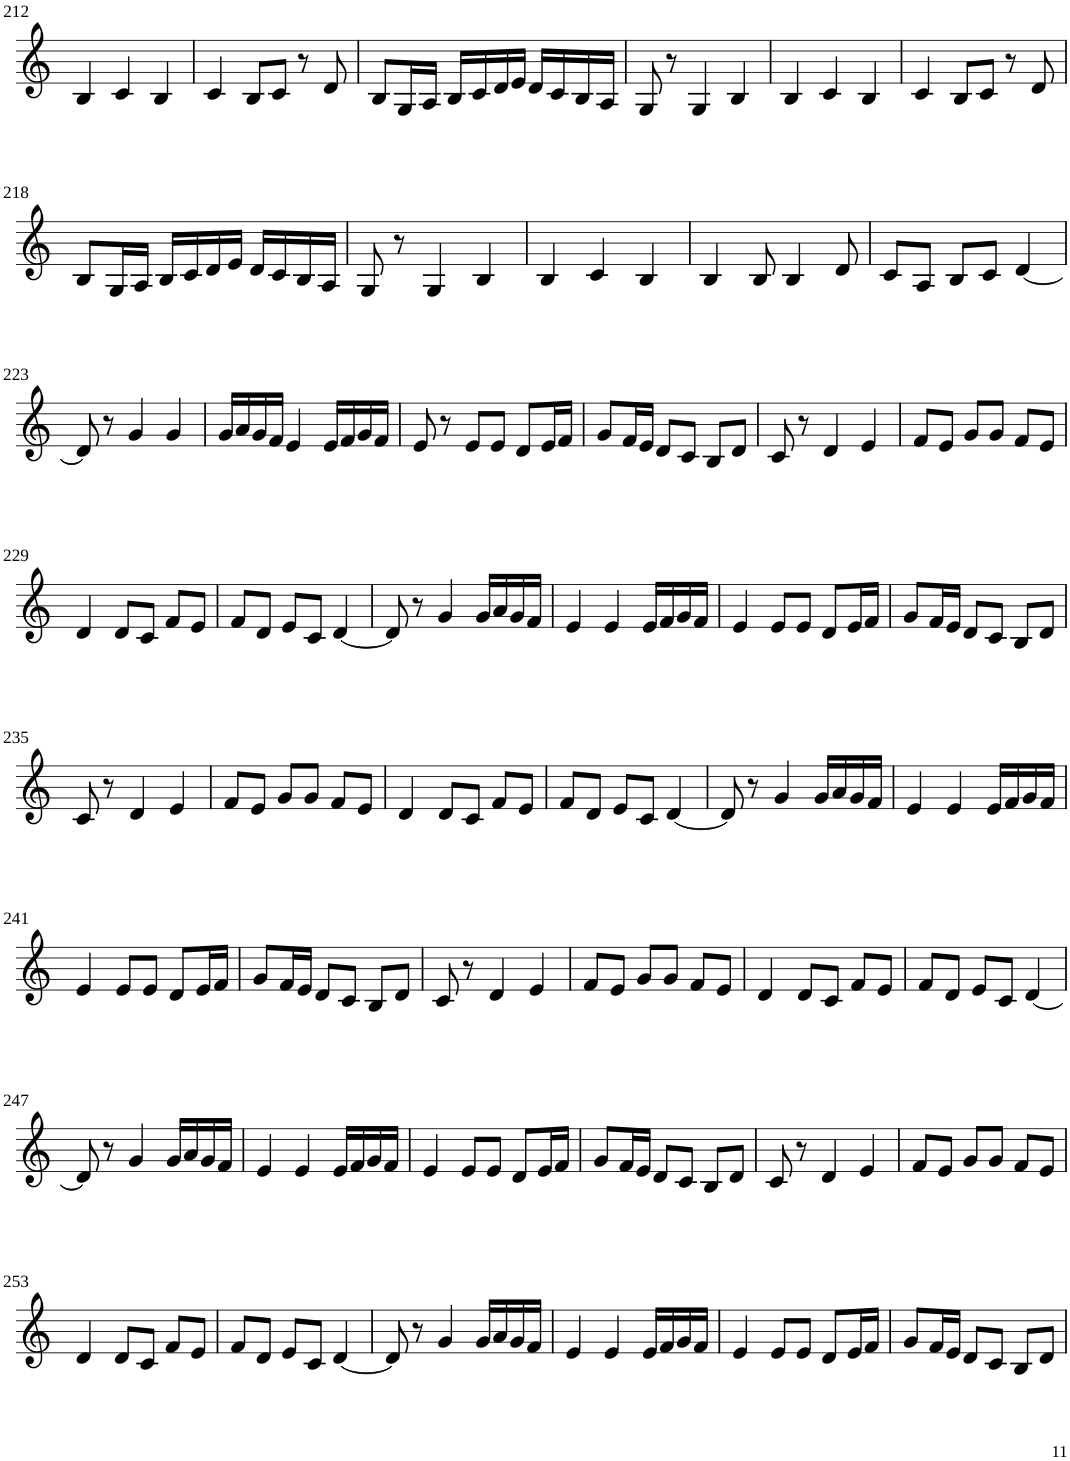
**kern
*part1
*staff1
*I"Violin
!!LO:PB:g=z
*clefG2
*k[]
*M3/4
=212
4B/
4c/
4B/
=213
4c/
8B/L
8c/J
8r
8d/
=214
8B/L
16G/L
16A/JJ
16B/LL
16c/
16d/
16e/JJ
16d/LL
16c/
16B/
16A/JJ
=215
8G/
8r
4G/
4B/
=216
4B/
4c/
4B/
=217
4c/
8B/L
8c/J
8r
8d/
!!LO:LB:g=z
=218
8B/L
16G/L
16A/JJ
16B/LL
16c/
16d/
16e/JJ
16d/LL
16c/
16B/
16A/JJ
=219
8G/
8r
4G/
4B/
=220
4B/
4c/
4B/
=221
4B/
8B/
4B/
8d/
=222
8c/L
8A/J
8B/L
8c/J
[4d/
!!LO:LB:g=z
=223
8d/]
8r
4g/
4g/
=224
16g/LL
16a/
16g/
16f/JJ
4e/
16e/LL
16f/
16g/
16f/JJ
=225
8e/
8r
8e/L
8e/J
8d/L
16e/L
16f/JJ
=226
8g/L
16f/L
16e/JJ
8d/L
8c/J
8B/L
8d/J
=227
8c/
8r
4d/
4e/
=228
8f/L
8e/J
8g/L
8g/J
8f/L
8e/J
!!LO:LB:g=z
=229
4d/
8d/L
8c/J
8f/L
8e/J
=230
8f/L
8d/J
8e/L
8c/J
[4d/
=231
8d/]
8r
4g/
16g/LL
16a/
16g/
16f/JJ
=232
4e/
4e/
16e/LL
16f/
16g/
16f/JJ
=233
4e/
8e/L
8e/J
8d/L
16e/L
16f/JJ
=234
8g/L
16f/L
16e/JJ
8d/L
8c/J
8B/L
8d/J
!!LO:LB:g=z
=235
8c/
8r
4d/
4e/
=236
8f/L
8e/J
8g/L
8g/J
8f/L
8e/J
=237
4d/
8d/L
8c/J
8f/L
8e/J
=238
8f/L
8d/J
8e/L
8c/J
[4d/
=239
8d/]
8r
4g/
16g/LL
16a/
16g/
16f/JJ
=240
4e/
4e/
16e/LL
16f/
16g/
16f/JJ
!!LO:LB:g=z
=241
4e/
8e/L
8e/J
8d/L
16e/L
16f/JJ
=242
8g/L
16f/L
16e/JJ
8d/L
8c/J
8B/L
8d/J
=243
8c/
8r
4d/
4e/
=244
8f/L
8e/J
8g/L
8g/J
8f/L
8e/J
=245
4d/
8d/L
8c/J
8f/L
8e/J
=246
8f/L
8d/J
8e/L
8c/J
[4d/
!!LO:LB:g=z
=247
8d/]
8r
4g/
16g/LL
16a/
16g/
16f/JJ
=248
4e/
4e/
16e/LL
16f/
16g/
16f/JJ
=249
4e/
8e/L
8e/J
8d/L
16e/L
16f/JJ
=250
8g/L
16f/L
16e/JJ
8d/L
8c/J
8B/L
8d/J
=251
8c/
8r
4d/
4e/
=252
8f/L
8e/J
8g/L
8g/J
8f/L
8e/J
!!LO:LB:g=z
=253
4d/
8d/L
8c/J
8f/L
8e/J
=254
8f/L
8d/J
8e/L
8c/J
[4d/
=255
8d/]
8r
4g/
16g/LL
16a/
16g/
16f/JJ
=256
4e/
4e/
16e/LL
16f/
16g/
16f/JJ
=257
4e/
8e/L
8e/J
8d/L
16e/L
16f/JJ
=258
8g/L
16f/L
16e/JJ
8d/L
8c/J
8B/L
8d/J
=
*-
